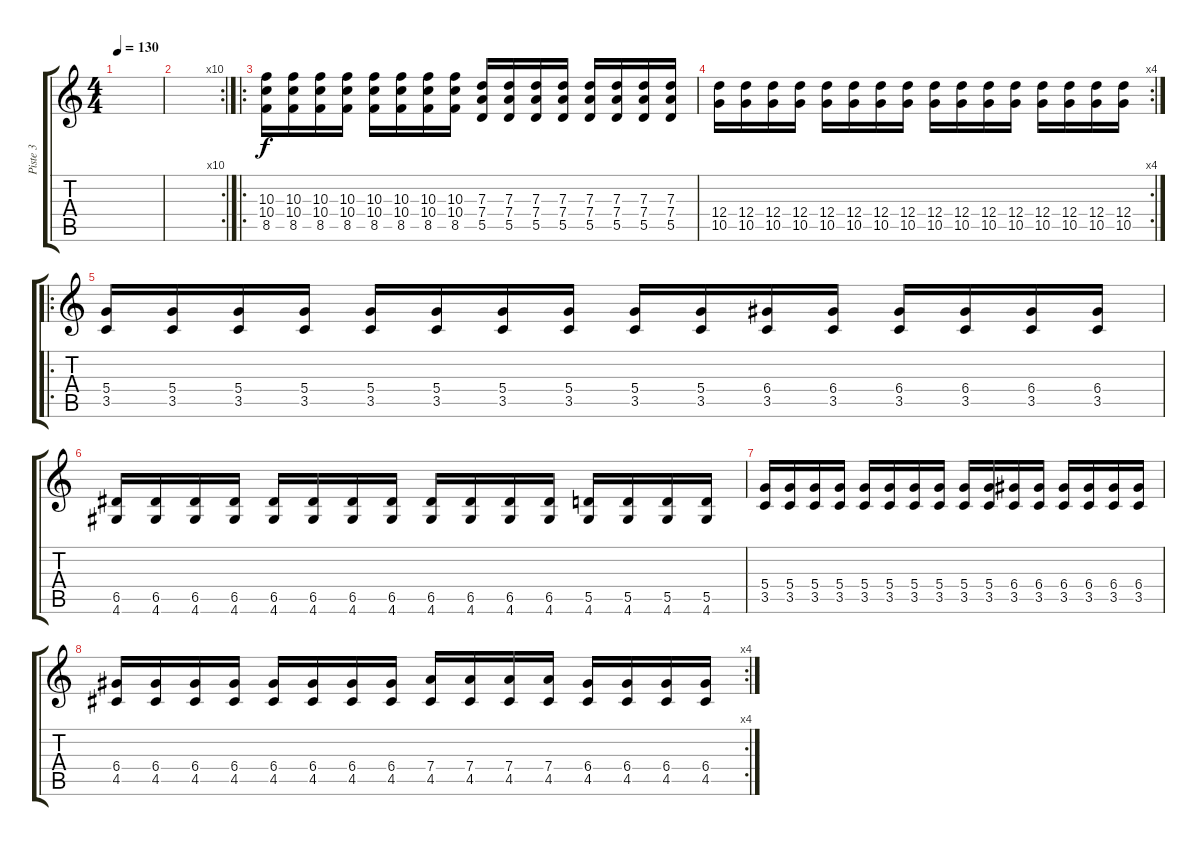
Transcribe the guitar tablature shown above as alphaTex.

\track ("Piste 3" "Piste 3") {instrument distortionguitar}
\staff {score tabs}
\tuning (E4 B3 G3 D3 A2 E2) {hide}
\ts (4 4)
\tempo 130
\clef g2
\ks c
|
\rc 10
|
\ro
(10.3 10.4 8.5).16 (10.3 10.4 8.5).16 (10.3 10.4 8.5).16 (10.3 10.4 8.5).16 (10.3 10.4 8.5).16 (10.3 10.4 8.5).16 (10.3 10.4 8.5).16 (10.3 10.4 8.5).16 (7.3 7.4 5.5).16 (7.3 7.4 5.5).16 (7.3 7.4 5.5).16 (7.3 7.4 5.5).16 (7.3 7.4 5.5).16 (7.3 7.4 5.5).16 (7.3 7.4 5.5).16 (7.3 7.4 5.5).16 |
\rc 4
(12.4 10.5).16 (12.4 10.5).16 (12.4 10.5).16 (12.4 10.5).16 (12.4 10.5).16 (12.4 10.5).16 (12.4 10.5).16 (12.4 10.5).16 (12.4 10.5).16 (12.4 10.5).16 (12.4 10.5).16 (12.4 10.5).16 (12.4 10.5).16 (12.4 10.5).16 (12.4 10.5).16 (12.4 10.5).16 |
\ro
(5.4 3.5).16 (5.4 3.5).16 (5.4 3.5).16 (5.4 3.5).16 (5.4 3.5).16 (5.4 3.5).16 (5.4 3.5).16 (5.4 3.5).16 (5.4 3.5).16 (5.4 3.5).16 (6.4 3.5).16 (6.4 3.5).16 (6.4 3.5).16 (6.4 3.5).16 (6.4 3.5).16 (6.4 3.5).16 |
(6.5 4.6).16 (6.5 4.6).16 (6.5 4.6).16 (6.5 4.6).16 (6.5 4.6).16 (6.5 4.6).16 (6.5 4.6).16 (6.5 4.6).16 (6.5 4.6).16 (6.5 4.6).16 (6.5 4.6).16 (6.5 4.6).16 (5.5 4.6).16 (5.5 4.6).16 (5.5 4.6).16 (5.5 4.6).16 |
(5.4 3.5).16 (5.4 3.5).16 (5.4 3.5).16 (5.4 3.5).16 (5.4 3.5).16 (5.4 3.5).16 (5.4 3.5).16 (5.4 3.5).16 (5.4 3.5).16 (5.4 3.5).16 (6.4 3.5).16 (6.4 3.5).16 (6.4 3.5).16 (6.4 3.5).16 (6.4 3.5).16 (6.4 3.5).16 |
\rc 4
(6.4 4.5).16 (6.4 4.5).16 (6.4 4.5).16 (6.4 4.5).16 (6.4 4.5).16 (6.4 4.5).16 (6.4 4.5).16 (6.4 4.5).16 (7.4 4.5).16 (7.4 4.5).16 (7.4 4.5).16 (7.4 4.5).16 (6.4 4.5).16 (6.4 4.5).16 (6.4 4.5).16 (6.4 4.5).16
